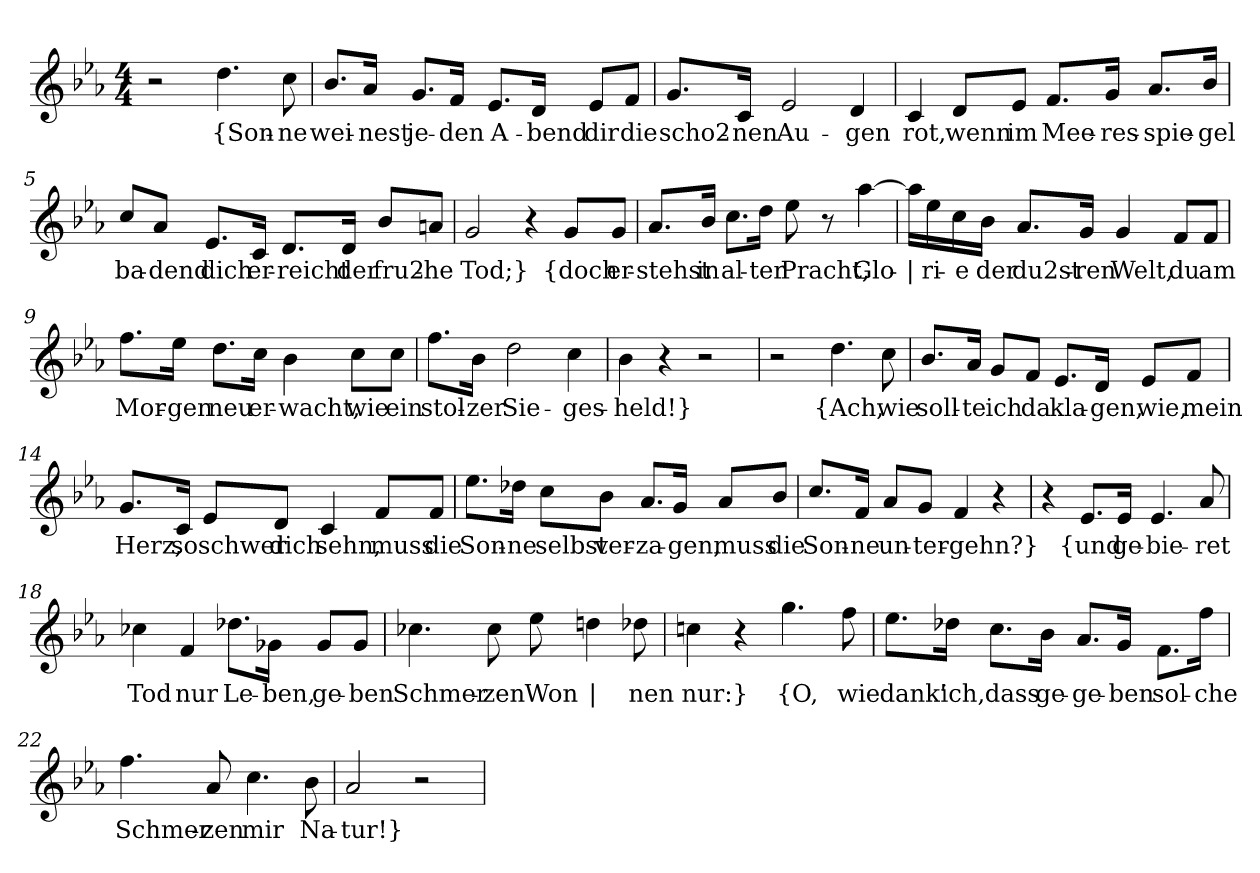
**kern	**text
*part1	*part1
*staff1	*staff1
*clefG2	*
*k[b-e-a-]	*
*M4/4	*
=1	=1
2r	.
!	!LO:LY:b
4.dd\	{Son-
!	!LO:LY:b
8cc\	-ne
=2	=2
!	!LO:LY:b
8.b-/L	wei-
!	!LO:LY:b
16a-/Jk	-nest
!	!LO:LY:b
8.g/L	je-
!	!LO:LY:b
16f/Jk	-den
!	!LO:LY:b
8.e-/L	A-
!	!LO:LY:b
16d/Jk	-bend
!	!LO:LY:b
8e-/L	dir
!	!LO:LY:b
8f/J	die
=3	=3
!	!LO:LY:b
8.g/L	scho2-
!	!LO:LY:b
16c/Jk	-nen
!	!LO:LY:b
2e-/	Au-
!	!LO:LY:b
4d/	-gen
!!LO:LB:g=z
=4	=4
!	!LO:LY:b
4c/	rot,
!	!LO:LY:b
8d/L	wenn
!	!LO:LY:b
8e-/J	im
!	!LO:LY:b
8.f/L	Mee-
!	!LO:LY:b
16g/Jk	-res-
!	!LO:LY:b
8.a-/L	-spie-
!	!LO:LY:b
16b-/Jk	-gel
=5	=5
!	!LO:LY:b
8cc/L	ba-
!	!LO:LY:b
8a-/J	-dend
!	!LO:LY:b
8.e-/L	dich
!	!LO:LY:b
16c/Jk	er-
!	!LO:LY:b
8.d/L	-reicht
!	!LO:LY:b
16d/Jk	der
!	!LO:LY:b
8b-/L	fru2-
!	!LO:LY:b
8an/J	-he
=6	=6
!	!LO:LY:b
2g/	Tod;}
4r	.
!	!LO:LY:b
8g/L	{doch
!	!LO:LY:b
8g/J	er-
!!LO:LB:g=z
=7	=7
!	!LO:LY:b
8.a-/L	-stehst
!	!LO:LY:b
16b-/Jk	in
!	!LO:LY:b
8.cc\L	al-
!	!LO:LY:b
16dd\Jk	-ter
!	!LO:LY:b
8ee-\	Pracht,
8r	.
!	!LO:LY:b
[4aa-\	Glo-
=8	=8
!	!LO:LY:b
16aa-\LL]	|
!	!LO:LY:b
16ee-\	-ri-
!	!LO:LY:b
16cc\	-e
!	!LO:LY:b
16b-\JJ	der
!	!LO:LY:b
8.a-/L	du2st-
!	!LO:LY:b
16g/Jk	-ren
!	!LO:LY:b
4g/	Welt,
!	!LO:LY:b
8f/L	du
!	!LO:LY:b
8f/J	am
=9	=9
!	!LO:LY:b
8.ff\L	Mor-
!	!LO:LY:b
16ee-\Jk	-gen
!	!LO:LY:b
8.dd\L	neu
!	!LO:LY:b
16cc\Jk	er-
!	!LO:LY:b
4b-\	-wacht,
!	!LO:LY:b
8cc\L	wie
!	!LO:LY:b
8cc\J	ein
!!LO:LB:g=z
=10	=10
!	!LO:LY:b
8.ff\L	stol-
!	!LO:LY:b
16b-\Jk	-zer
!	!LO:LY:b
2dd\	Sie-
!	!LO:LY:b
4cc\	-ges-
=11	=11
!	!LO:LY:b
4b-\	-held!}
4r	.
2r	.
=12	=12
2r	.
!	!LO:LY:b
4.dd\	{Ach,
!	!LO:LY:b
8cc\	wie
=13	=13
!	!LO:LY:b
8.b-/L	soll-
!	!LO:LY:b
16a-/Jk	-te
!	!LO:LY:b
8g/L	ich
!	!LO:LY:b
8f/J	da
!	!LO:LY:b
8.e-/L	kla-
!	!LO:LY:b
16d/Jk	-gen,
!	!LO:LY:b
8e-/L	wie,
!	!LO:LY:b
8f/J	mein
!!LO:LB:g=z
=14	=14
!	!LO:LY:b
8.g/L	Herz,
!	!LO:LY:b
16c/Jk	so
!	!LO:LY:b
8e-/L	schwer
!	!LO:LY:b
8d/J	dich
!	!LO:LY:b
4c/	sehn,
!	!LO:LY:b
8f/L	muss
!	!LO:LY:b
8f/J	die
=15	=15
!	!LO:LY:b
8.ee-\L	Son-
!	!LO:LY:b
16dd-X\Jk	-ne
!	!LO:LY:b
8cc\L	selbst
!	!LO:LY:b
8b-\J	ver-
!	!LO:LY:b
8.a-/L	-za-
!	!LO:LY:b
16g/Jk	-gen,
!	!LO:LY:b
8a-/L	muss
!	!LO:LY:b
8b-/J	die
!!LO:LB:g=z
=16	=16
!	!LO:LY:b
8.cc/L	Son-
!	!LO:LY:b
16f/Jk	-ne
!	!LO:LY:b
8a-/L	un-
!	!LO:LY:b
8g/J	-ter-
!	!LO:LY:b
4f/	-gehn?}
4r	.
=17	=17
4r	.
!	!LO:LY:b
8.e-/L	{und
!	!LO:LY:b
16e-/Jk	ge-
!	!LO:LY:b
4.e-/	-bie-
!	!LO:LY:b
8a-/	-ret
=18	=18
!	!LO:LY:b
4cc-X\	Tod
!	!LO:LY:b
4f/	nur
!	!LO:LY:b
8.dd-X\L	Le-
!	!LO:LY:b
16g-X\Jk	-ben,
!	!LO:LY:b
8g-/L	ge-
!	!LO:LY:b
8g-/J	-ben
=19	=19
!	!LO:LY:b
4.cc-X\	Schmer-
!	!LO:LY:b
8cc-\	-zen
!	!LO:LY:b
8ee-\	Won
!	!LO:LY:b
4ddn\	|
!	!LO:LY:b
8dd-X\	-nen
!!LO:LB:g=z
=20	=20
!	!LO:LY:b
4ccn\	nur:}
4r	.
!	!LO:LY:b
4.gg\	{O,
!	!LO:LY:b
8ff\	wie
=21	=21
!	!LO:LY:b
8.ee-\L	dank'
!	!LO:LY:b
16dd-X\Jk	ich,
!	!LO:LY:b
8.cc\L	dass
!	!LO:LY:b
16b-\Jk	ge-
!	!LO:LY:b
8.a-/L	-ge-
!	!LO:LY:b
16g/Jk	-ben
!	!LO:LY:b
8.f\L	sol-
!	!LO:LY:b
16ff\Jk	-che
=22	=22
!	!LO:LY:b
4.ff\	Schmer-
!	!LO:LY:b
8a-/	-zen
!	!LO:LY:b
4.cc\	mir
!	!LO:LY:b
8b-\	Na-
=23	=23
!	!LO:LY:b
2a-/	-tur!}
2r	.
=	=
*-	*-
